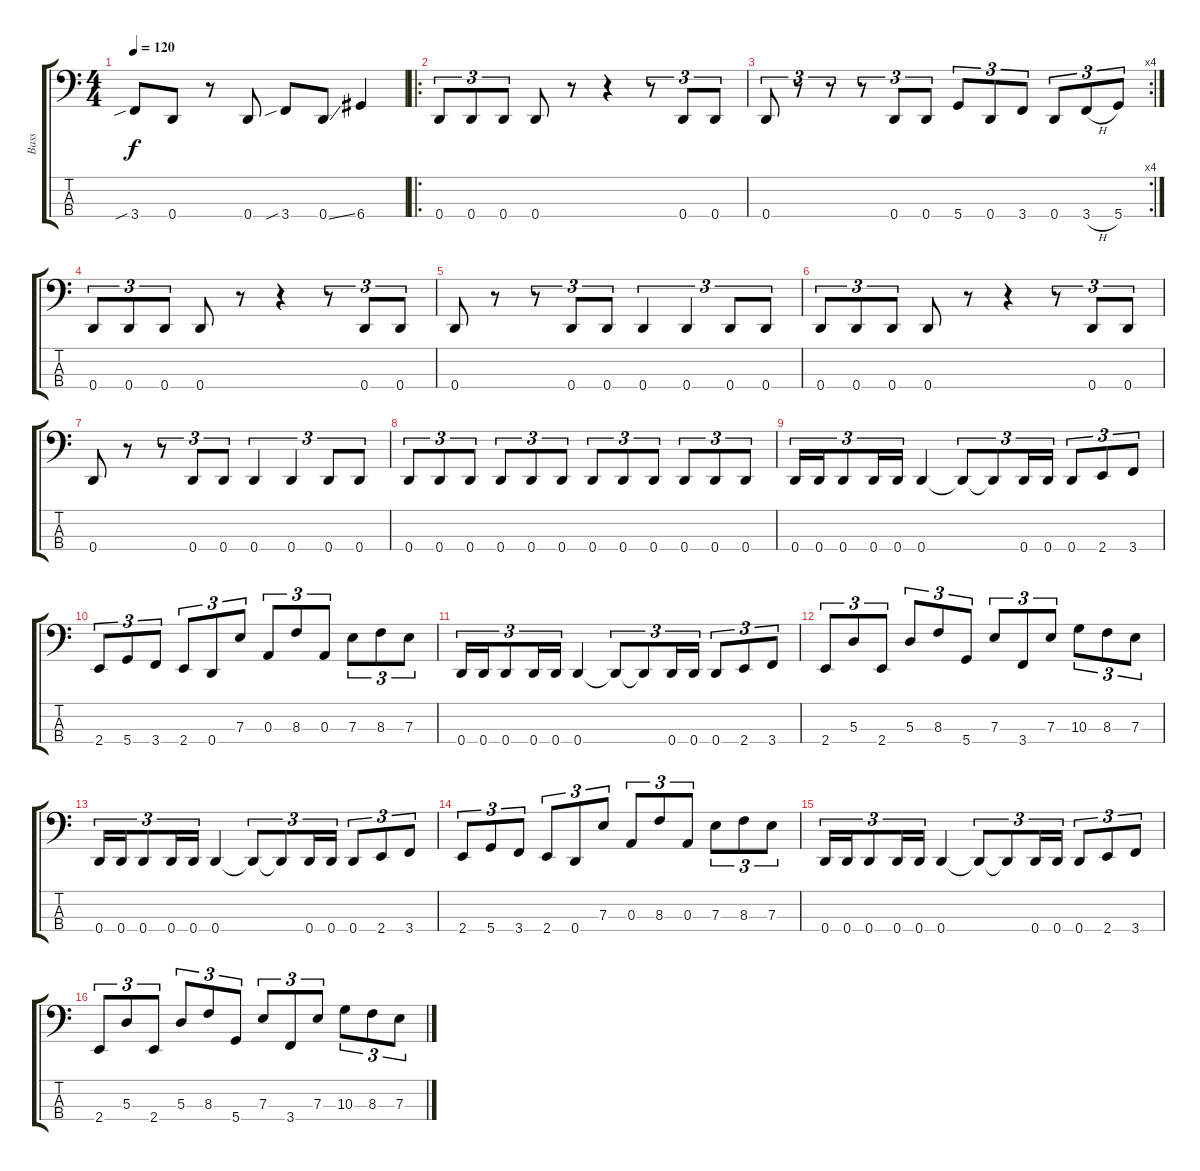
\track ("Bass" "Bass") {instrument electricbasspick}
\staff {score tabs}
\tuning (G2 D2 A1 D1) {hide}
\ts (4 4)
\tempo 120
\clef f4
\ks c
3.4{sib}.8{dy f} 0.4.8 r.8 0.4.8 3.4{sib}.8 0.4{ss}.8 6.4.4 |
\ro
0.4.8{tu (3 2)} 0.4.8{tu (3 2)} 0.4.8{tu (3 2)} 0.4.8 r.8 r.4 r.8{tu (3 2)} 0.4.8{tu (3 2)} 0.4.8{tu (3 2)} |
\rc 4
0.4.8{tu (3 2)} r.8{tu (3 2)} r.8{tu (3 2)} r.8{tu (3 2)} 0.4.8{tu (3 2)} 0.4.8{tu (3 2)} 5.4.8{tu (3 2)} 0.4.8{tu (3 2)} 3.4.8{tu (3 2)} 0.4.8{tu (3 2)} 3.4{h}.8{tu (3 2)} 5.4.8{tu (3 2)} |
0.4.8{tu (3 2)} 0.4.8{tu (3 2)} 0.4.8{tu (3 2)} 0.4.8 r.8 r.4 r.8{tu (3 2)} 0.4.8{tu (3 2)} 0.4.8{tu (3 2)} |
0.4.8 r.8 r.8{tu (3 2)} 0.4.8{tu (3 2)} 0.4.8{tu (3 2)} 0.4.4{tu (3 2)} 0.4.4{tu (3 2)} 0.4.8{tu (3 2)} 0.4.8{tu (3 2)} |
0.4.8{tu (3 2)} 0.4.8{tu (3 2)} 0.4.8{tu (3 2)} 0.4.8 r.8 r.4 r.8{tu (3 2)} 0.4.8{tu (3 2)} 0.4.8{tu (3 2)} |
0.4.8 r.8 r.8{tu (3 2)} 0.4.8{tu (3 2)} 0.4.8{tu (3 2)} 0.4.4{tu (3 2)} 0.4.4{tu (3 2)} 0.4.8{tu (3 2)} 0.4.8{tu (3 2)} |
0.4.8{tu (3 2)} 0.4.8{tu (3 2)} 0.4.8{tu (3 2)} 0.4.8{tu (3 2)} 0.4.8{tu (3 2)} 0.4.8{tu (3 2)} 0.4.8{tu (3 2)} 0.4.8{tu (3 2)} 0.4.8{tu (3 2)} 0.4.8{tu (3 2)} 0.4.8{tu (3 2)} 0.4.8{tu (3 2)} |
0.4.16{tu (3 2)} 0.4.16{tu (3 2)} 0.4.8{tu (3 2)} 0.4.16{tu (3 2)} 0.4.16{tu (3 2)} 0.4.4 0.4{t}.8{tu (3 2)} 0.4{t}.8{tu (3 2)} 0.4.16{tu (3 2)} 0.4.16{tu (3 2)} 0.4.8{tu (3 2)} 2.4.8{tu (3 2)} 3.4.8{tu (3 2)} |
2.4.8{tu (3 2)} 5.4.8{tu (3 2)} 3.4.8{tu (3 2)} 2.4.8{tu (3 2)} 0.4.8{tu (3 2)} 7.3.8{tu (3 2)} 0.3.8{tu (3 2)} 8.3.8{tu (3 2)} 0.3.8{tu (3 2)} 7.3.8{tu (3 2)} 8.3.8{tu (3 2)} 7.3.8{tu (3 2)} |
0.4.16{tu (3 2)} 0.4.16{tu (3 2)} 0.4.8{tu (3 2)} 0.4.16{tu (3 2)} 0.4.16{tu (3 2)} 0.4.4 0.4{t}.8{tu (3 2)} 0.4{t}.8{tu (3 2)} 0.4.16{tu (3 2)} 0.4.16{tu (3 2)} 0.4.8{tu (3 2)} 2.4.8{tu (3 2)} 3.4.8{tu (3 2)} |
2.4.8{tu (3 2)} 5.3.8{tu (3 2)} 2.4.8{tu (3 2)} 5.3.8{tu (3 2)} 8.3.8{tu (3 2)} 5.4.8{tu (3 2)} 7.3.8{tu (3 2)} 3.4.8{tu (3 2)} 7.3.8{tu (3 2)} 10.3.8{tu (3 2)} 8.3.8{tu (3 2)} 7.3.8{tu (3 2)} |
0.4.16{tu (3 2)} 0.4.16{tu (3 2)} 0.4.8{tu (3 2)} 0.4.16{tu (3 2)} 0.4.16{tu (3 2)} 0.4.4 0.4{t}.8{tu (3 2)} 0.4{t}.8{tu (3 2)} 0.4.16{tu (3 2)} 0.4.16{tu (3 2)} 0.4.8{tu (3 2)} 2.4.8{tu (3 2)} 3.4.8{tu (3 2)} |
2.4.8{tu (3 2)} 5.4.8{tu (3 2)} 3.4.8{tu (3 2)} 2.4.8{tu (3 2)} 0.4.8{tu (3 2)} 7.3.8{tu (3 2)} 0.3.8{tu (3 2)} 8.3.8{tu (3 2)} 0.3.8{tu (3 2)} 7.3.8{tu (3 2)} 8.3.8{tu (3 2)} 7.3.8{tu (3 2)} |
0.4.16{tu (3 2)} 0.4.16{tu (3 2)} 0.4.8{tu (3 2)} 0.4.16{tu (3 2)} 0.4.16{tu (3 2)} 0.4.4 0.4{t}.8{tu (3 2)} 0.4{t}.8{tu (3 2)} 0.4.16{tu (3 2)} 0.4.16{tu (3 2)} 0.4.8{tu (3 2)} 2.4.8{tu (3 2)} 3.4.8{tu (3 2)} |
2.4.8{tu (3 2)} 5.3.8{tu (3 2)} 2.4.8{tu (3 2)} 5.3.8{tu (3 2)} 8.3.8{tu (3 2)} 5.4.8{tu (3 2)} 7.3.8{tu (3 2)} 3.4.8{tu (3 2)} 7.3.8{tu (3 2)} 10.3.8{tu (3 2)} 8.3.8{tu (3 2)} 7.3.8{tu (3 2)}
